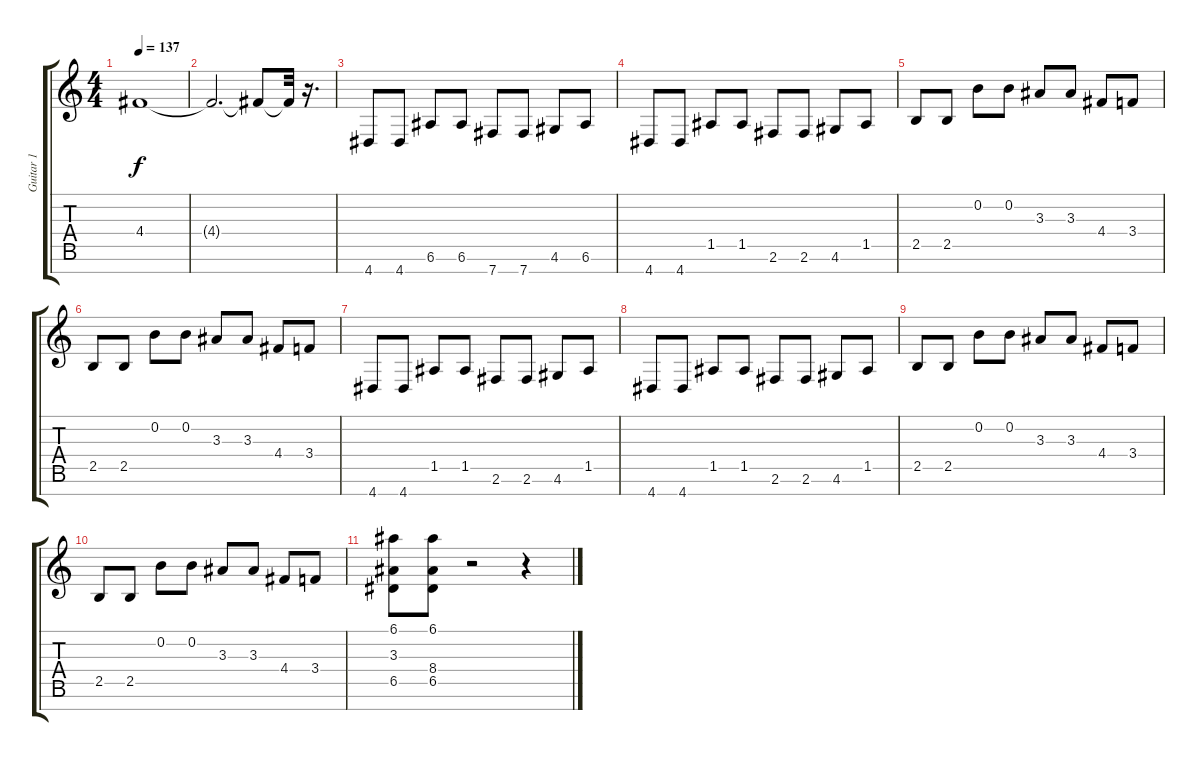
\track ("Guitar 1" "Guitar 1") {instrument distortionguitar}
\staff {score tabs}
\tuning (E4 B3 G3 D3 A2 E2 B1) {hide}
\ts (4 4)
\tempo 137
\clef g2
\ks c
4.4{t}.1{dy f} |
4.4{t}.2{d} 4.4{t}.8 4.4{t}.32 r.16{d} |
4.7.8 4.7.8 6.6.8 6.6.8 7.7.8 7.7.8 4.6.8 6.6.8 |
4.7.8 4.7.8 1.5.8 1.5.8 2.6.8 2.6.8 4.6.8 1.5.8 |
2.5.8 2.5.8 0.2.8 0.2.8 3.3.8 3.3.8 4.4.8 3.4.8 |
2.5.8 2.5.8 0.2.8 0.2.8 3.3.8 3.3.8 4.4.8 3.4.8 |
4.7.8 4.7.8 1.5.8 1.5.8 2.6.8 2.6.8 4.6.8 1.5.8 |
4.7.8 4.7.8 1.5.8 1.5.8 2.6.8 2.6.8 4.6.8 1.5.8 |
2.5.8 2.5.8 0.2.8 0.2.8 3.3.8 3.3.8 4.4.8 3.4.8 |
2.5.8 2.5.8 0.2.8 0.2.8 3.3.8 3.3.8 4.4.8 3.4.8 |
(6.1 3.3 6.5).8 (6.1 8.4 6.5).8 r.2 r.4
